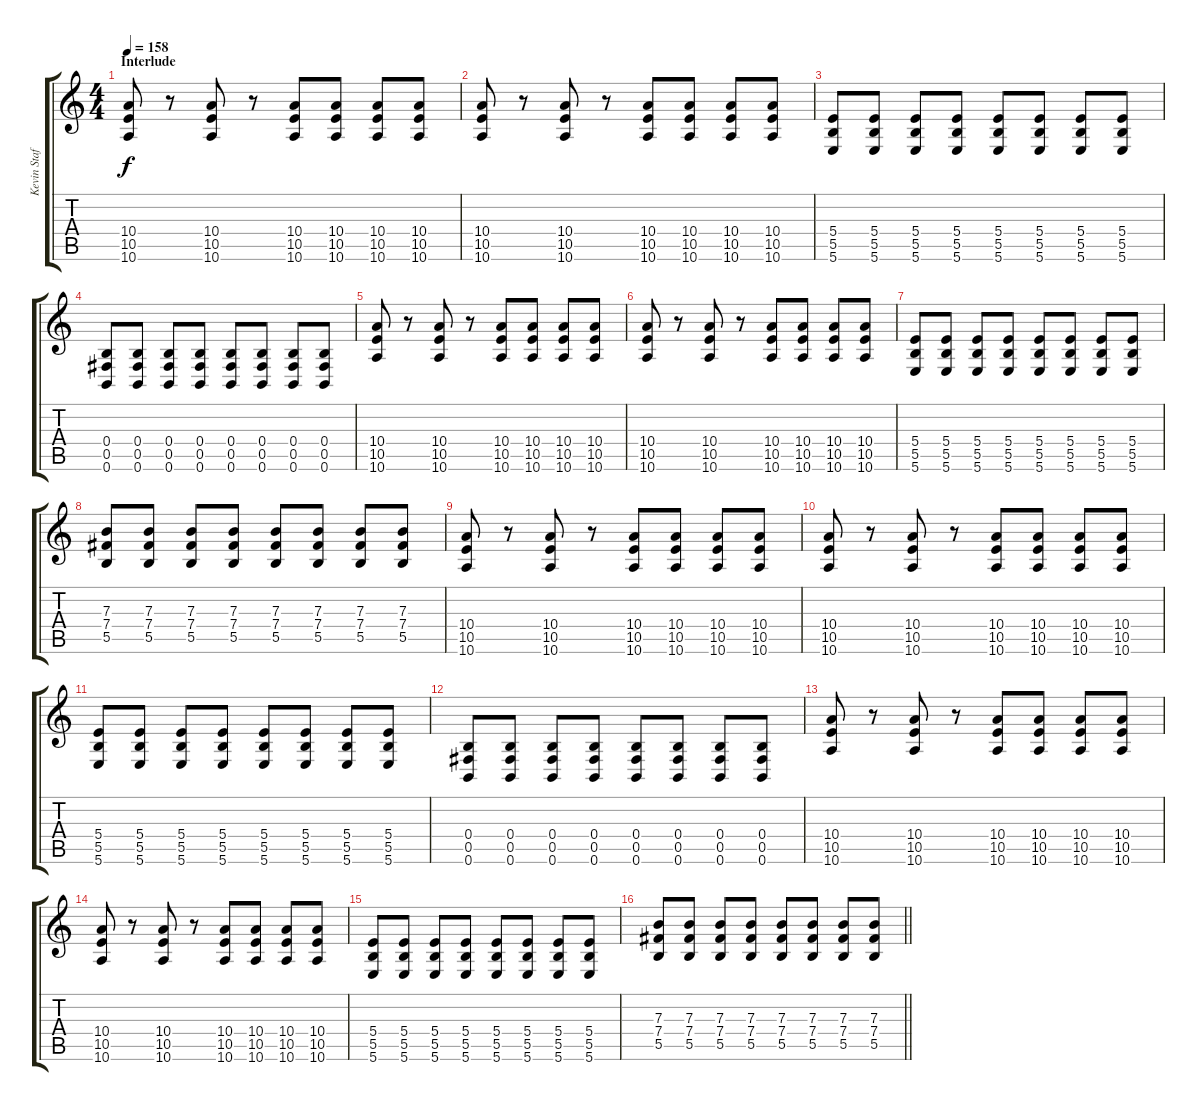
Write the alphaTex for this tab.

\track ("Kevin Staff" "Kevin Staf") {instrument distortionguitar}
\staff {score tabs}
\tuning (Db4 Ab3 E3 B2 Gb2 B1) {hide}
\ts (4 4)
\section ("" "Interlude")
\tempo 158
\clef g2
\ks c
(10.4 10.5 10.6).8{dy f} r.8 (10.4 10.5 10.6).8 r.8 (10.4 10.5 10.6).8 (10.4 10.5 10.6).8 (10.4 10.5 10.6).8 (10.4 10.5 10.6).8 |
(10.4 10.5 10.6).8 r.8 (10.4 10.5 10.6).8 r.8 (10.4 10.5 10.6).8 (10.4 10.5 10.6).8 (10.4 10.5 10.6).8 (10.4 10.5 10.6).8 |
(5.4 5.5 5.6).8 (5.4 5.5 5.6).8 (5.4 5.5 5.6).8 (5.4 5.5 5.6).8 (5.4 5.5 5.6).8 (5.4 5.5 5.6).8 (5.4 5.5 5.6).8 (5.4 5.5 5.6).8 |
(0.4 0.5 0.6).8 (0.4 0.5 0.6).8 (0.4 0.5 0.6).8 (0.4 0.5 0.6).8 (0.4 0.5 0.6).8 (0.4 0.5 0.6).8 (0.4 0.5 0.6).8 (0.4 0.5 0.6).8 |
(10.4 10.5 10.6).8 r.8 (10.4 10.5 10.6).8 r.8 (10.4 10.5 10.6).8 (10.4 10.5 10.6).8 (10.4 10.5 10.6).8 (10.4 10.5 10.6).8 |
(10.4 10.5 10.6).8 r.8 (10.4 10.5 10.6).8 r.8 (10.4 10.5 10.6).8 (10.4 10.5 10.6).8 (10.4 10.5 10.6).8 (10.4 10.5 10.6).8 |
(5.4 5.5 5.6).8 (5.4 5.5 5.6).8 (5.4 5.5 5.6).8 (5.4 5.5 5.6).8 (5.4 5.5 5.6).8 (5.4 5.5 5.6).8 (5.4 5.5 5.6).8 (5.4 5.5 5.6).8 |
(7.3 7.4 5.5).8 (7.3 7.4 5.5).8 (7.3 7.4 5.5).8 (7.3 7.4 5.5).8 (7.3 7.4 5.5).8 (7.3 7.4 5.5).8 (7.3 7.4 5.5).8 (7.3 7.4 5.5).8 |
(10.4 10.5 10.6).8 r.8 (10.4 10.5 10.6).8 r.8 (10.4 10.5 10.6).8 (10.4 10.5 10.6).8 (10.4 10.5 10.6).8 (10.4 10.5 10.6).8 |
(10.4 10.5 10.6).8 r.8 (10.4 10.5 10.6).8 r.8 (10.4 10.5 10.6).8 (10.4 10.5 10.6).8 (10.4 10.5 10.6).8 (10.4 10.5 10.6).8 |
(5.4 5.5 5.6).8 (5.4 5.5 5.6).8 (5.4 5.5 5.6).8 (5.4 5.5 5.6).8 (5.4 5.5 5.6).8 (5.4 5.5 5.6).8 (5.4 5.5 5.6).8 (5.4 5.5 5.6).8 |
(0.4 0.5 0.6).8 (0.4 0.5 0.6).8 (0.4 0.5 0.6).8 (0.4 0.5 0.6).8 (0.4 0.5 0.6).8 (0.4 0.5 0.6).8 (0.4 0.5 0.6).8 (0.4 0.5 0.6).8 |
(10.4 10.5 10.6).8 r.8 (10.4 10.5 10.6).8 r.8 (10.4 10.5 10.6).8 (10.4 10.5 10.6).8 (10.4 10.5 10.6).8 (10.4 10.5 10.6).8 |
(10.4 10.5 10.6).8 r.8 (10.4 10.5 10.6).8 r.8 (10.4 10.5 10.6).8 (10.4 10.5 10.6).8 (10.4 10.5 10.6).8 (10.4 10.5 10.6).8 |
(5.4 5.5 5.6).8 (5.4 5.5 5.6).8 (5.4 5.5 5.6).8 (5.4 5.5 5.6).8 (5.4 5.5 5.6).8 (5.4 5.5 5.6).8 (5.4 5.5 5.6).8 (5.4 5.5 5.6).8 |
\barLineRight lightlight
(7.3 7.4 5.5).8 (7.3 7.4 5.5).8 (7.3 7.4 5.5).8 (7.3 7.4 5.5).8 (7.3 7.4 5.5).8 (7.3 7.4 5.5).8 (7.3 7.4 5.5).8 (7.3 7.4 5.5).8
